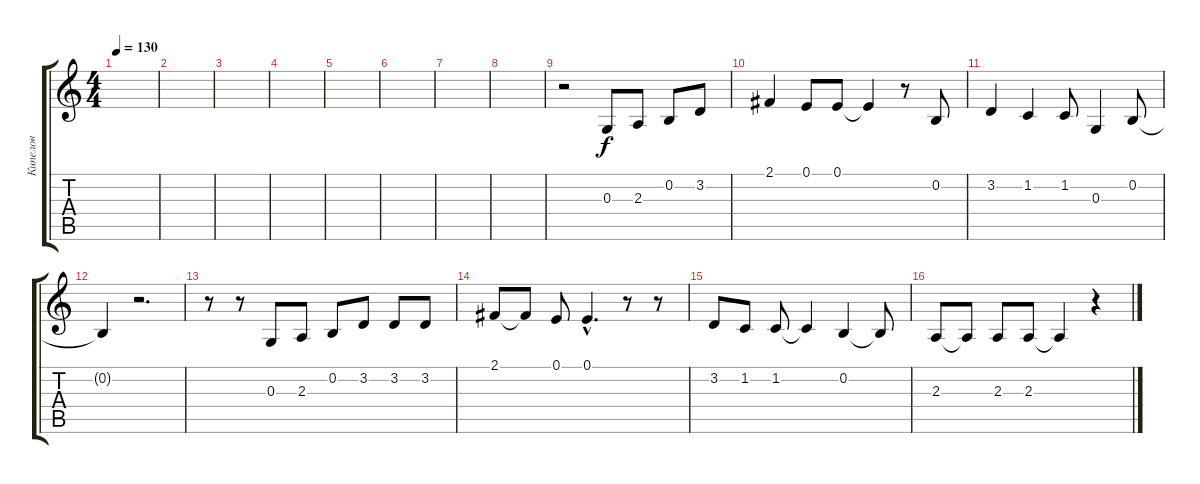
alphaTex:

\track ("Кипелов" "Кипелов") {instrument tenorsax}
\staff {score tabs}
\tuning (E4 B3 G3 D3 A2 E2) {hide}
\ts (4 4)
\tempo 130
\clef g2
\ks c
|
|
|
|
|
|
|
|
r.2 0.3.8 2.3.8 0.2.8 3.2.8 |
2.1.4 0.1.8 0.1.8 0.1{t}.4 r.8 0.2.8 |
3.2.4 1.2.4 1.2.8 0.3.4 0.2.8 |
0.2{t}.4 r.2{d} |
r.8 r.8 0.3.8 2.3.8 0.2.8 3.2.8 3.2.8 3.2.8 |
2.1.8 2.1{t}.8 0.1.8 0.1{hac}.4{d} r.8 r.8 |
3.2.8 1.2.8 1.2.8 1.2{t}.4 0.2.4 0.2{t}.8 |
2.3.8 2.3{t}.8 2.3.8 2.3.8 2.3{t}.4 r.4
